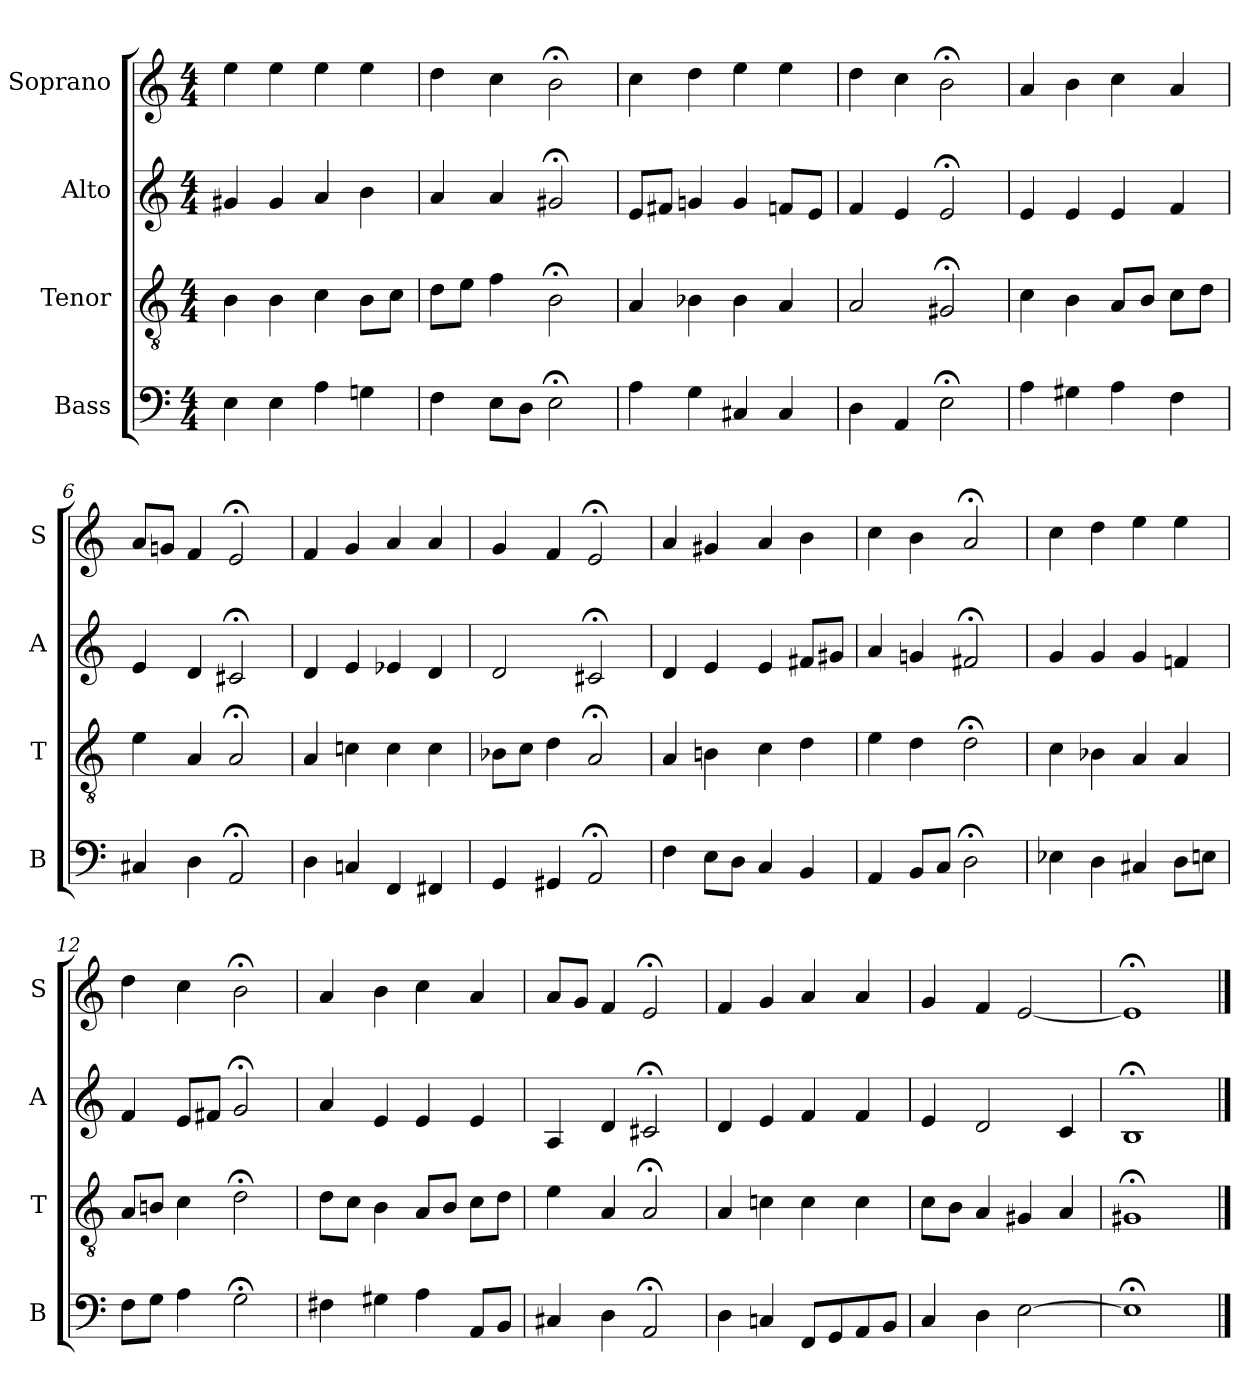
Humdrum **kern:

**kern	**kern	**kern	**kern
*part4	*part3	*part2	*part1
*staff4	*staff3	*staff2	*staff1
*I"Bass	*I"Tenor	*I"Alto	*I"Soprano
*I'B	*I'T	*I'A	*I'S
*clefF4	*clefGv2	*clefG2	*clefG2
*k[]	*k[]	*k[]	*k[]
*a:	*a:	*a:	*a:
*M4/4	*M4/4	*M4/4	*M4/4
*MM100	*MM100	*MM100	*MM100
=1	=1	=1	=1
4E	4B	4g#X	4ee
4E	4B	4g#	4ee
4A	4c	4a	4ee
4Gn	8BL	4b	4ee
.	8cJ	.	.
=2	=2	=2	=2
4F	8dL	4a	4dd
.	8eJ	.	.
8EL	4f	4a	4cc
8DJ	.	.	.
2E;<	2B;<	2g#X;<	2b;<
=3	=3	=3	=3
4A	4A	8eL	4cc
.	.	8f#XJ	.
4G	4B-X	4gn	4dd
4C#X	4B-	4g	4ee
4C#	4A	8fnL	4ee
.	.	8eJ	.
=4	=4	=4	=4
4D	2A	4f	4dd
4AA	.	4e	4cc
2E;<	2G#X;<	2e;<	2b;<
=5	=5	=5	=5
4A	4c	4e	4a
4G#X	4B	4e	4b
4A	8AL	4e	4cc
.	8BJ	.	.
4F	8cL	4f	4a
.	8dJ	.	.
=6	=6	=6	=6
4C#X	4e	4e	8aL
.	.	.	8gnJ
4D	4A	4d	4f
2AA;<	2A;<	2c#X;<	2e;<
=7	=7	=7	=7
4D	4A	4d	4f
4Cn	4cn	4e	4g
4FF	4c	4e-X	4a
4FF#X	4c	4d	4a
=8	=8	=8	=8
4GG	8B-XL	2d	4g
.	8cJ	.	.
4GG#X	4d	.	4f
2AA;<	2A;<	2c#X;<	2e;<
=9	=9	=9	=9
4F	4A	4d	4a
8EL	4Bn	4e	4g#X
8DJ	.	.	.
4C	4c	4e	4a
4BB	4d	8f#XL	4b
.	.	8g#XJ	.
=10	=10	=10	=10
4AA	4e	4a	4cc
8BBL	4d	4gn	4b
8CJ	.	.	.
2D;<	2d;<	2f#X;<	2a;<
=11	=11	=11	=11
4E-X	4c	4g	4cc
4D	4B-X	4g	4dd
4C#X	4A	4g	4ee
8DL	4A	4fn	4ee
8EnJ	.	.	.
=12	=12	=12	=12
8FL	8AL	4f	4dd
8GJ	8BnJ	.	.
4A	4c	8eL	4cc
.	.	8f#XJ	.
2G;<	2d;<	2g;<	2b;<
=13	=13	=13	=13
4F#X	8dL	4a	4a
.	8cJ	.	.
4G#X	4B	4e	4b
4A	8AL	4e	4cc
.	8BJ	.	.
8AAL	8cL	4e	4a
8BBJ	8dJ	.	.
=14	=14	=14	=14
4C#X	4e	4A	8aL
.	.	.	8gJ
4D	4A	4d	4f
2AA;<	2A;<	2c#X;<	2e;<
=15	=15	=15	=15
4D	4A	4d	4f
4Cn	4cn	4e	4g
8FFL	4c	4f	4a
8GG	.	.	.
8AA	4c	4f	4a
8BBJ	.	.	.
=16	=16	=16	=16
4C	8cL	4e	4g
.	8BJ	.	.
4D	4A	2d	4f
[2E	4G#X	.	[2e
.	4A	4c	.
=17	=17	=17	=17
1E;<]	1G#X;<	1B;<	1e;<]
==	==	==	==
*-	*-	*-	*-
